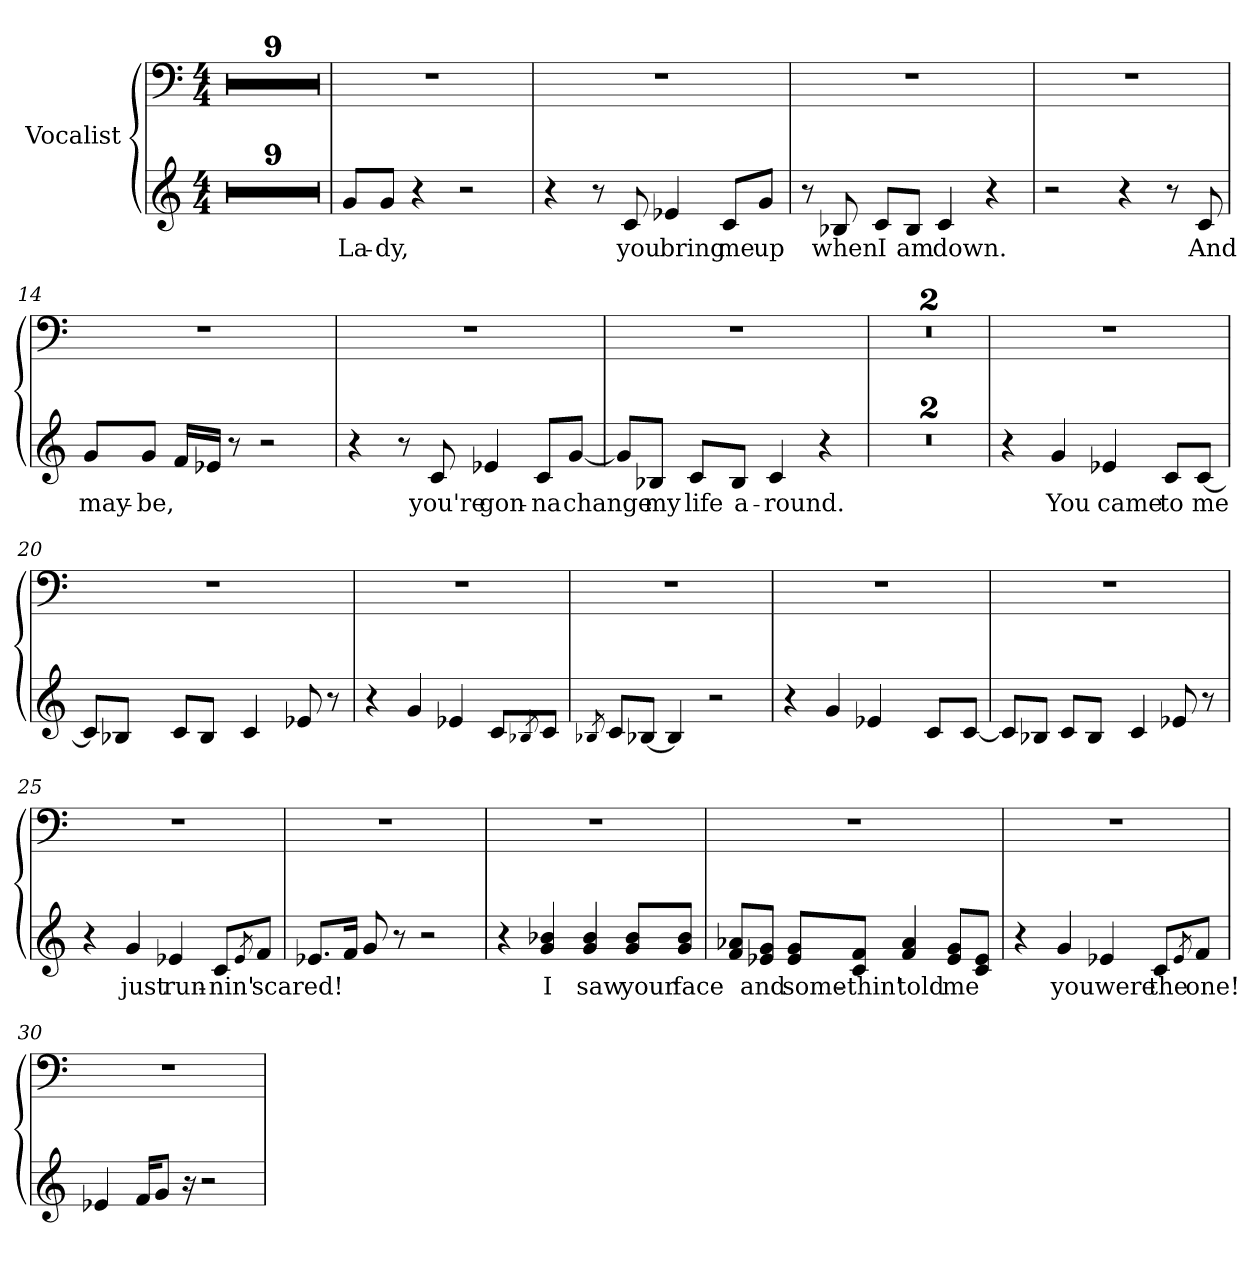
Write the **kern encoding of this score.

**kern	**text	**kern
*part1	*part1	*part1
*staff2	*staff2	*staff1
*I"Vocalist	*	*
*clefG2	*	*clefF4
*M4/4	*	*M4/4
=1	=1	=1
*clefG2	*	*clefF4
*M4/4	*	*M4/4
1r	.	1r
=2	=2	=2
1r	.	1r
=3	=3	=3
1r	.	1r
=4	=4	=4
1r	.	1r
=5	=5	=5
1r	.	1r
=6	=6	=6
1r	.	1r
=7	=7	=7
1r	.	1r
=8	=8	=8
1r	.	1r
=9	=9	=9
1r	.	1r
=10	=10	=10
8g/L	La-	1r
8g/J	-dy,	.
4r	.	.
2r	.	.
=11	=11	=11
4r	.	1r
8r	.	.
8c	you	.
4e-X	bring	.
8c/L	me	.
8g/J	up	.
=12	=12	=12
8r	.	1r
8B-X	when	.
8c/L	I	.
8B-/J	am	.
4c	down.	.
4r	.	.
=13	=13	=13
2r	.	1r
4r	.	.
8r	.	.
8c	And	.
=14	=14	=14
8g/L	may-	1r
8g/J	-be,	.
16f/LL	_	.
16e-X/JJ	_	.
8r	.	.
2r	.	.
=15	=15	=15
4r	.	1r
8r	.	.
8c	you're	.
4e-X	gon-	.
8c/L	-na	.
[8g/J	change	.
=16	=16	=16
8g/L]	_	1r
8B-X/J	my	.
8c/L	life	.
8B-/J	a-	.
4c	-round.	.
4r	.	.
=17	=17	=17
1r	.	1r
=18	=18	=18
1r	.	1r
=19	=19	=19
4r	.	1r
4g	You	.
4e-X	came	.
8c/L	to	.
[8c/J	me	.
=20	=20	=20
8c/L]	_	1r
8B-X/J	when	.
8c/L	I	.
8B-/J	was	.
4c	lone-	.
8e-X	-ly,	.
8r	.	.
=21	=21	=21
4r	.	1r
4g	and	.
4e-X	no-	.
8c/L	-one	.
8qB-X/	_	.
8c/J	cared	.
=22	=22	=22
8qB-X	_	.
8c/L	_	1r
[8B-X/J	_	.
4B-]	_	.
2r	.	.
=23	=23	=23
4r	.	1r
4g	You	.
4e-X	made	.
8c/L	me	.
[8c/J	see	.
=24	=24	=24
8c/L]	_	1r
8B-X/J	that	.
8c/L	I	.
8B-/J	was	.
4c	on-	.
8e-X	-ly	.
8r	.	.
=25	=25	=25
4r	.	1r
4g	just	.
4e-X	run-	.
8c/L	-nin'	.
8qe-/	_	.
8f/J	scared!	.
=26	=26	=26
8.e-X/L	_	1r
16f/Jk	_	.
8g	_	.
8r	.	.
2r	.	.
=27	=27	=27
4r	.	1r
4g 4b-X	I	.
4g 4b-	saw	.
8g/ 8b-/L	your	.
8g/ 8b-/J	face	.
=28	=28	=28
8f/ 8a-X/L	_	1r
8e-X/ 8g/J	and	.
8e-/ 8g/L	some-	.
8c/ 8f/J	-thin'	.
4f 4a-	told	.
8e-/ 8g/L	me	.
8c/ 8e-/J	_	.
=29	=29	=29
4r	.	1r
4g	you	.
4e-X	were	.
8c/L	the	.
8qe-/	_	.
8f/J	one!	.
=30	=30	=30
4e-X	_	1r
16f/KL	_	.
8g/J	_	.
16r	.	.
2r	.	.
=	=	=
*-	*-	*-
